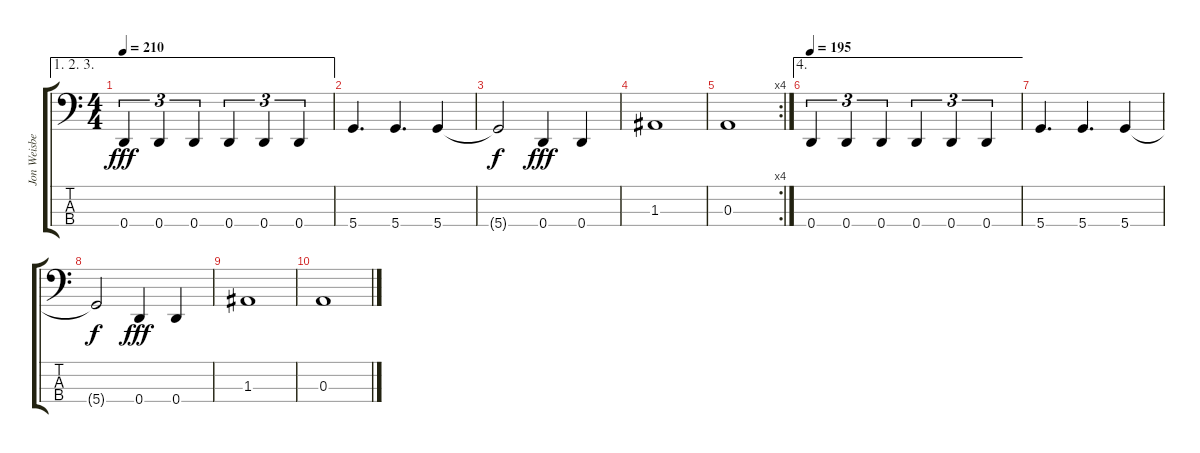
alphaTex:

\track ("Jon Weisberg" "Jon Weisbe") {instrument electricbasspick}
\staff {score tabs}
\tuning (G2 D2 A1 D1) {hide}
\ae (1 2 3)
\ts (4 4)
\tempo 210
\clef f4
\ks c
0.4.4{tu (3 2) dy fff} 0.4.4{tu (3 2)} 0.4.4{tu (3 2)} 0.4.4{tu (3 2)} 0.4.4{tu (3 2)} 0.4.4{tu (3 2)} |
5.4.4{d} 5.4.4{d} 5.4.4 |
5.4{t}.2{dy f} 0.4.4{dy fff} 0.4.4 |
1.3.1 |
\rc 4
0.3.1 |
\ae 4
\tempo 195
0.4.4{tu (3 2)} 0.4.4{tu (3 2)} 0.4.4{tu (3 2)} 0.4.4{tu (3 2)} 0.4.4{tu (3 2)} 0.4.4{tu (3 2)} |
5.4.4{d} 5.4.4{d} 5.4.4 |
5.4{t}.2{dy f} 0.4.4{dy fff} 0.4.4 |
1.3.1 |
0.3.1
